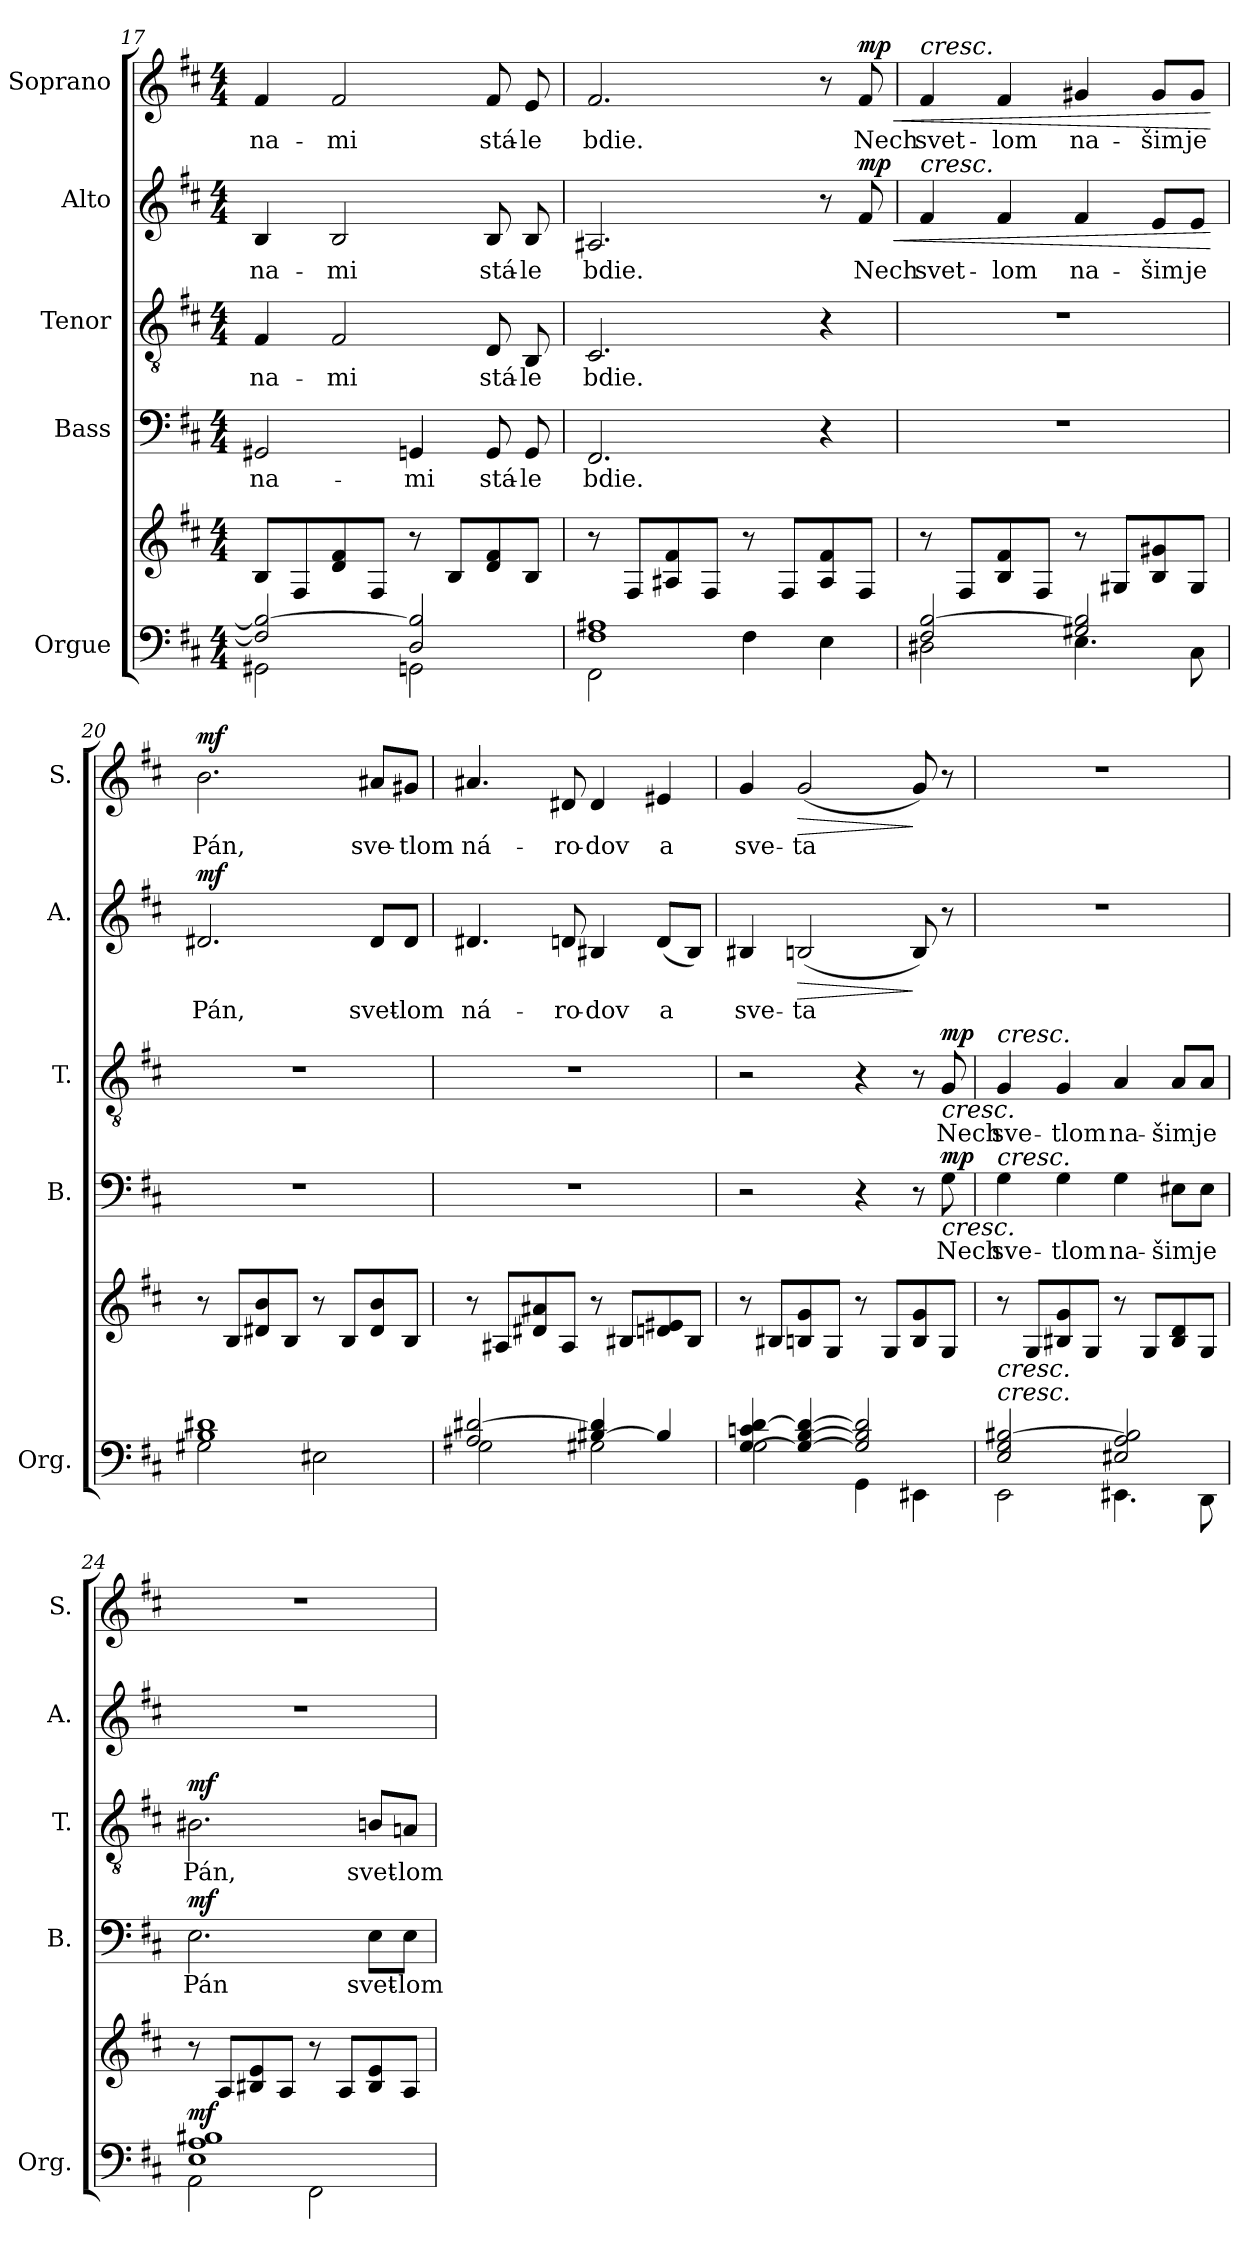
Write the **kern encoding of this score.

**kern	**kern	**dynam	**kern	**text	**dynam	**kern	**text	**dynam	**kern	**text	**dynam	**kern	**text	**dynam
*part5	*part5	*part5	*part4	*part4	*part4	*part3	*part3	*part3	*part2	*part2	*part2	*part1	*part1	*part1
*staff6	*staff5	*staff5/6	*staff4	*staff4	*staff4	*staff3	*staff3	*staff3	*staff2	*staff2	*staff2	*staff1	*staff1	*staff1
*I"Orgue	*	*	*I"Bass	*	*	*I"Tenor	*	*	*I"Alto	*	*	*I"Soprano	*	*
*I'Org.	*	*	*I'B.	*	*	*I'T.	*	*	*I'A.	*	*	*I'S.	*	*
!!LO:LB:g=z
*clefF4	*clefG2	*	*clefF4	*	*	*clefGv2	*	*	*clefG2	*	*	*clefG2	*	*
*k[f#c#]	*k[f#c#]	*	*k[f#c#]	*	*	*k[f#c#]	*	*	*k[f#c#]	*	*	*k[f#c#]	*	*
*M4/4	*M4/4	*	*M4/4	*	*	*M4/4	*	*	*M4/4	*	*	*M4/4	*	*
=17	=17	=17	=17	=17	=17	=17	=17	=17	=17	=17	=17	=17	=17	=17
*^	*	*	*	*	*	*	*	*	*	*	*	*	*	*
2F#/] 2B/_	2GG#X\	8B/L	.	2GG#X/	na-	.	4F#/	na-	.	4B/	na-	.	4f#/	na-	.
.	.	8F#/	.	.	.	.	.	.	.	.	.	.	.	.	.
.	.	8d/ 8f#/	.	.	.	.	2F#/	-mi	.	2B/	-mi	.	2f#/	-mi	.
.	.	8F#/J	.	.	.	.	.	.	.	.	.	.	.	.	.
2D/ 2B/]	2GGn\	8r	.	4GGn/	-mi	.	.	.	.	.	.	.	.	.	.
.	.	8B/L	.	.	.	.	.	.	.	.	.	.	.	.	.
.	.	8d/ 8f#/	.	8GG/	stá-	.	8D/	stá-	.	8B/	stá-	.	8f#/	stá-	.
.	.	8B/J	.	8GG/	-le	.	8BB/	-le	.	8B/	-le	.	8e/	-le	.
=18	=18	=18	=18	=18	=18	=18	=18	=18	=18	=18	=18	=18	=18	=18	=18
1F# 1A#X	2FF#\	8r	.	2.FF#/	bdie.	.	2.C#/	bdie.	.	2.A#X/	bdie.	.	2.f#/	bdie.	.
.	.	8F#/L	.	.	.	.	.	.	.	.	.	.	.	.	.
.	.	8A#X/ 8f#/	.	.	.	.	.	.	.	.	.	.	.	.	.
.	.	8F#/J	.	.	.	.	.	.	.	.	.	.	.	.	.
.	4F#\	8r	.	.	.	.	.	.	.	.	.	.	.	.	.
.	.	8F#/L	.	.	.	.	.	.	.	.	.	.	.	.	.
.	4E\	8A#/ 8f#/	.	4r	.	.	4r	.	.	8r	.	.	8r	.	.
!	!	!	!	!	!	!	!	!	!	!	!	!LO:HP:b	!	!	!LO:HP:b
!	!	!	!	!	!	!	!	!	!	!	!	!LO:DY:n=1:a	!	!	!LO:DY:n=1:a
.	.	8F#/J	.	.	.	.	.	.	.	8f#/	Nech	< mp	8f#/	Nech	< mp
=19	=19	=19	=19	=19	=19	=19	=19	=19	=19	=19	=19	=19	=19	=19	=19
!	!	!	!	!	!	!	!	!	!	!	!	!	!LO:TX:a:i:t=cresc.	!	!
!	!	!	!	!	!	!	!	!	!	!LO:TX:a:i:t=cresc.	!	!	!	!	!
2F#/ [2B/	2D#X\	8r	.	1r	.	.	1r	.	.	4f#/	svet-	.	4f#/	svet-	.
.	.	8F#/L	.	.	.	.	.	.	.	.	.	.	.	.	.
.	.	8B/ 8f#/	.	.	.	.	.	.	.	4f#/	-lom	.	4f#/	-lom	.
.	.	8F#/J	.	.	.	.	.	.	.	.	.	.	.	.	.
2G#X/ 2B/]	4.E\	8r	.	.	.	.	.	.	.	4f#/	na-	.	4g#X/	na-	.
.	.	8G#X/L	.	.	.	.	.	.	.	.	.	.	.	.	.
.	.	8B/ 8g#X/	.	.	.	.	.	.	.	8e/L	-šim	.	8g#/L	-šim	.
.	8C#\	8G#/J	.	.	.	.	.	.	.	8e/J	je	.	8g#/J	je	.
*v	*v	*	*	*	*	*	*	*	*	*	*	*	*	*	*
.	.	.	.	.	.	.	.	.	.	.	[	.	.	[
=20	=20	=20	=20	=20	=20	=20	=20	=20	=20	=20	=20	=20	=20	=20
*^	*	*	*	*	*	*	*	*	*	*	*	*	*	*
!	!	!	!	!	!	!	!	!	!	!	!	!LO:DY:a	!	!	!LO:DY:a
1B 1d#X	2G#X\	8r	.	1r	.	.	1r	.	.	2.d#X/	Pán,	mf	2.b\	Pán,	mf
.	.	8B/L	.	.	.	.	.	.	.	.	.	.	.	.	.
.	.	8d#X/ 8b/	.	.	.	.	.	.	.	.	.	.	.	.	.
.	.	8B/J	.	.	.	.	.	.	.	.	.	.	.	.	.
.	2E#X\	8r	.	.	.	.	.	.	.	.	.	.	.	.	.
.	.	8B/L	.	.	.	.	.	.	.	.	.	.	.	.	.
.	.	8d#/ 8b/	.	.	.	.	.	.	.	8d#/L	svet-	.	8a#X/L	sve-	.
.	.	8B/J	.	.	.	.	.	.	.	8d#/J	-lom	.	8g#X/J	-tlom	.
!!LO:LB:g=z
=21	=21	=21	=21	=21	=21	=21	=21	=21	=21	=21	=21	=21	=21	=21	=21
2A#X/ [2d#X/	2G\	8r	.	1r	.	.	1r	.	.	4.d#X/	ná-	.	4.a#X/	ná-	.
.	.	8A#X/L	.	.	.	.	.	.	.	.	.	.	.	.	.
.	.	8d#X/ 8a#X/	.	.	.	.	.	.	.	.	.	.	.	.	.
.	.	8A#/J	.	.	.	.	.	.	.	8dn/	-ro-	.	8d#X/	-ro-	.
[4B#X/ 4d#/]	2G#X\	8r	.	.	.	.	.	.	.	4B#X/	-dov	.	4d#/	-dov	.
.	.	8B#X/L	.	.	.	.	.	.	.	.	.	.	.	.	.
4B#/]	.	8dn/ 8e#X/	.	.	.	.	.	.	.	(8d/L	a	.	4e#X/	a	.
.	.	8B#/J	.	.	.	.	.	.	.	8B#/J)	.	.	.	.	.
=22	=22	=22	=22	=22	=22	=22	=22	=22	=22	=22	=22	=22	=22	=22	=22
[4G/ 4cn/ [4d/	2G\	8r	.	2r	.	.	2r	.	.	4B#X/	sve-	.	4g/	sve-	.
.	.	8B#X/L	.	.	.	.	.	.	.	.	.	.	.	.	.
!	!	!	!	!	!	!	!	!	!	!	!	!LO:HP:b	!	!	!LO:HP:b
4G/_ [4B/ 4d/_	.	8Bn/ 8g/	.	.	.	.	.	.	.	(2Bn/	-ta	>	(2g/	-ta	>
.	.	8G/J	.	.	.	.	.	.	.	.	.	.	.	.	.
2G/] 2B/] 2d/]	4GG\	8r	.	4r	.	.	4r	.	.	.	.	.	.	.	.
.	.	8G/L	.	.	.	.	.	.	.	.	.	.	.	.	.
.	4EE#X\	8B/ 8g/	.	8r	.	.	8r	.	.	8B/)	.	]	8g/)	.	]
!	!	!	!	!	!	!LO:HP:b	!	!	!LO:HP:b	!	!	!	!	!	!
!	!	!	!	!	!	!LO:DY:n=1:a	!	!	!LO:DY:n=1:a	!	!	!	!	!	!
.	.	8G/J	.	8G\	Nech	< mp	8G/	Nech	< mp	8r	.	.	8r	.	.
=23	=23	=23	=23	=23	=23	=23	=23	=23	=23	=23	=23	=23	=23	=23	=23
!	!	!	!	!	!	!	!LO:TX:a:i:t=cresc.	!	!	!	!	!	!	!	!
!	!	!	!	!LO:TX:a:i:t=cresc.	!	!	!	!	!	!	!	!	!	!	!
!LO:TX:a:i:t=cresc.	!	!	!	!	!	!	!	!	!	!	!	!	!	!	!
!	!	!	!LO:HP:b	!	!	!	!	!	!	!	!	!	!	!	!
2E/ 2G/ [2B#X/	2EE\	8r	<	4G\	sve-	.	4G/	sve-	.	1r	.	.	1r	.	.
.	.	8G/L	.	.	.	.	.	.	.	.	.	.	.	.	.
.	.	8B#X/ 8g/	.	4G\	-tlom	.	4G/	-tlom	.	.	.	.	.	.	.
.	.	8G/J	.	.	.	.	.	.	.	.	.	.	.	.	.
2E#X/ 2A/ 2B#/]	4.EE#X\	8r	.	4G\	na-	.	4A/	na-	.	.	.	.	.	.	.
.	.	8G/L	.	.	.	.	.	.	.	.	.	.	.	.	.
.	.	8B#/ 8d/	.	8E#X\L	-šim	.	8A/L	-šim	.	.	.	.	.	.	.
.	8DD\	8G/J	.	8E#\J	je	.	8A/J	je	.	.	.	.	.	.	.
=24	=24	=24	=24	=24	=24	=24	=24	=24	=24	=24	=24	=24	=24	=24	=24
!	!	!	!LO:DY:a=2	!	!	!LO:DY:a	!	!	!LO:DY:a	!	!	!	!	!	!
1E 1A 1B#X	2AA\	8r	mf	2.E\	Pán	mf	2.B#X\	Pán,	mf	1r	.	.	1r	.	.
.	.	8A/L	[	.	.	.	.	.	.	.	.	.	.	.	.
.	.	8B#X/ 8e/	.	.	.	.	.	.	.	.	.	.	.	.	.
.	.	8A/J	.	.	.	.	.	.	.	.	.	.	.	.	.
.	2FF#\	8r	.	.	.	.	.	.	.	.	.	.	.	.	.
.	.	8A/L	.	.	.	.	.	.	.	.	.	.	.	.	.
.	.	8B#/ 8e/	.	8E\L	svet-	[	8Bn/L	svet-	[	.	.	.	.	.	.
.	.	8A/J	.	8E\J	-lom	.	8An/J	-lom	.	.	.	.	.	.	.
*v	*v	*	*	*	*	*	*	*	*	*	*	*	*	*	*
=	=	=	=	=	=	=	=	=	=	=	=	=	=	=
*-	*-	*-	*-	*-	*-	*-	*-	*-	*-	*-	*-	*-	*-	*-
